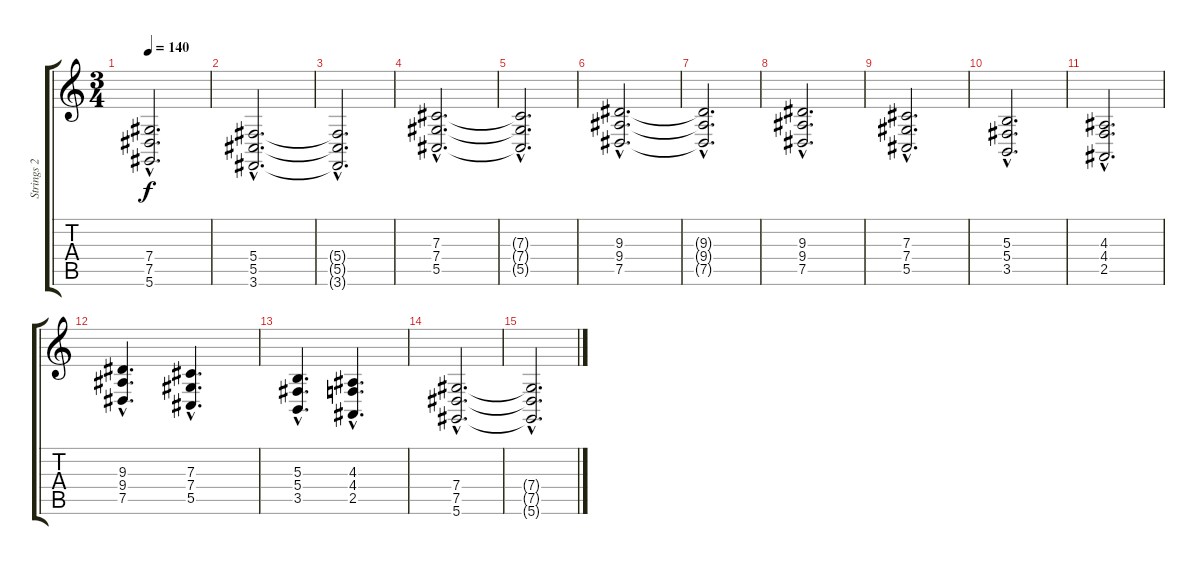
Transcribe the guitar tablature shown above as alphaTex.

\track ("Strings 2" "Strings 2") {instrument stringensemble1}
\staff {score tabs}
\tuning (Eb4 Bb3 Gb3 Db3 Ab2 Eb2) {hide}
\ts (3 4)
\tempo 140
\clef g2
\ks c
(7.4{hac t} 7.5{hac t} 5.6{hac t}).2{d dy f} |
(5.4{hac} 5.5{hac} 3.6{hac}).2{d} |
(5.4{hac t} 5.5{hac t} 3.6{hac t}).2{d} |
(7.3{hac} 7.4{hac} 5.5{hac}).2{d} |
(7.3{hac t} 7.4{hac t} 5.5{hac t}).2{d} |
(9.3{hac} 9.4{hac} 7.5{hac}).2{d} |
(9.3{hac t} 9.4{hac t} 7.5{hac t}).2{d} |
(9.3{hac} 9.4{hac} 7.5{hac}).2{d} |
(7.3{hac} 7.4{hac} 5.5{hac}).2{d} |
(5.3{hac} 5.4{hac} 3.5{hac}).2{d} |
(4.3{hac} 4.4{hac} 2.5{hac}).2{d} |
(9.3{hac} 9.4{hac} 7.5{hac}).4{d} (7.3{hac} 7.4{hac} 5.5{hac}).4{d} |
(5.3{hac} 5.4{hac} 3.5{hac}).4{d} (4.3{hac} 4.4{hac} 2.5{hac}).4{d} |
(7.4{hac} 7.5{hac} 5.6{hac}).2{d} |
(7.4{hac t} 7.5{hac t} 5.6{hac t}).2{d}
